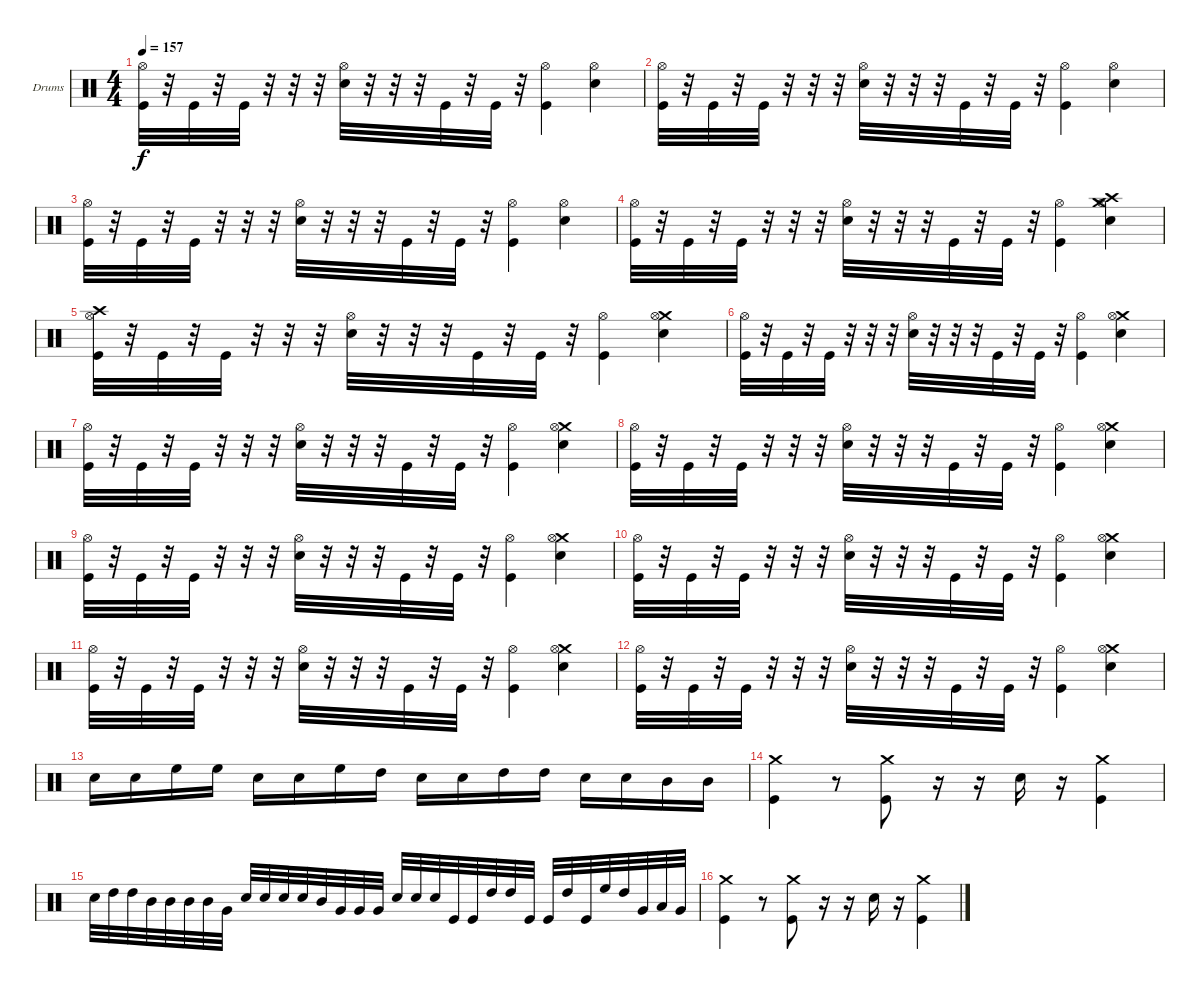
\defaultSystemsLayout 4
\bracketExtendMode groupsimilarinstruments
\firstSystemTrackNameOrientation horizontal
\otherSystemsTrackNameOrientation horizontal
\track ("Drum" "Drums") {instrument percussion}
\staff {score}
\articulation defaults
\ts (4 4)
\tempo 157
\clef neutral
\ks c
("Kick (hit)" "Hi-Hat (open)").32{dy f} r.32 "Kick (hit)".32 r.32 "Kick (hit)".32 r.32 r.32 r.32 ("Snare (hit) 2" "Hi-Hat (open)").32 r.32 r.32 r.32 "Kick (hit)".32 r.32 "Kick (hit)".32 r.32 ("Kick (hit)" "Hi-Hat (open)").4 ("Snare (hit) 2" "Hi-Hat (open)").4 |
("Kick (hit)" "Hi-Hat (open)").32 r.32 "Kick (hit)".32 r.32 "Kick (hit)".32 r.32 r.32 r.32 ("Snare (hit) 2" "Hi-Hat (open)").32 r.32 r.32 r.32 "Kick (hit)".32 r.32 "Kick (hit)".32 r.32 ("Kick (hit)" "Hi-Hat (open)").4 ("Snare (hit) 2" "Hi-Hat (open)").4 |
("Kick (hit)" "Hi-Hat (open)").32 r.32 "Kick (hit)".32 r.32 "Kick (hit)".32 r.32 r.32 r.32 ("Snare (hit) 2" "Hi-Hat (open)").32 r.32 r.32 r.32 "Kick (hit)".32 r.32 "Kick (hit)".32 r.32 ("Kick (hit)" "Hi-Hat (open)").4 ("Snare (hit) 2" "Hi-Hat (open)").4 |
("Kick (hit)" "Hi-Hat (open)").32 r.32 "Kick (hit)".32 r.32 "Kick (hit)".32 r.32 r.32 r.32 ("Snare (hit) 2" "Hi-Hat (open)").32 r.32 r.32 r.32 "Kick (hit)".32 r.32 "Kick (hit)".32 r.32 ("Kick (hit)" "Hi-Hat (open)").4 ("Snare (hit) 2" "Crash medium (hit)" "Crash high (hit)" "Hi-Hat (open)").4 |
("Kick (hit)" "Crash high (hit)" "Hi-Hat (open)").32 r.32 "Kick (hit)".32 r.32 "Kick (hit)".32 r.32 r.32 r.32 ("Snare (hit) 2" "Hi-Hat (open)").32 r.32 r.32 r.32 "Kick (hit)".32 r.32 "Kick (hit)".32 r.32 ("Kick (hit)" "Hi-Hat (open)").4 ("Snare (hit) 2" "Crash medium (hit)" "Hi-Hat (open)").4 |
("Kick (hit)" "Hi-Hat (open)").32 r.32 "Kick (hit)".32 r.32 "Kick (hit)".32 r.32 r.32 r.32 ("Snare (hit) 2" "Hi-Hat (open)").32 r.32 r.32 r.32 "Kick (hit)".32 r.32 "Kick (hit)".32 r.32 ("Kick (hit)" "Hi-Hat (open)").4 ("Snare (hit) 2" "Crash medium (hit)" "Hi-Hat (open)").4 |
("Kick (hit)" "Hi-Hat (open)").32 r.32 "Kick (hit)".32 r.32 "Kick (hit)".32 r.32 r.32 r.32 ("Snare (hit) 2" "Hi-Hat (open)").32 r.32 r.32 r.32 "Kick (hit)".32 r.32 "Kick (hit)".32 r.32 ("Kick (hit)" "Hi-Hat (open)").4 ("Snare (hit) 2" "Crash medium (hit)" "Hi-Hat (open)").4 |
("Kick (hit)" "Hi-Hat (open)").32 r.32 "Kick (hit)".32 r.32 "Kick (hit)".32 r.32 r.32 r.32 ("Snare (hit) 2" "Hi-Hat (open)").32 r.32 r.32 r.32 "Kick (hit)".32 r.32 "Kick (hit)".32 r.32 ("Kick (hit)" "Hi-Hat (open)").4 ("Snare (hit) 2" "Crash medium (hit)" "Hi-Hat (open)").4 |
("Kick (hit)" "Hi-Hat (open)").32 r.32 "Kick (hit)".32 r.32 "Kick (hit)".32 r.32 r.32 r.32 ("Snare (hit) 2" "Hi-Hat (open)").32 r.32 r.32 r.32 "Kick (hit)".32 r.32 "Kick (hit)".32 r.32 ("Kick (hit)" "Hi-Hat (open)").4 ("Snare (hit) 2" "Crash medium (hit)" "Hi-Hat (open)").4 |
("Kick (hit)" "Hi-Hat (open)").32 r.32 "Kick (hit)".32 r.32 "Kick (hit)".32 r.32 r.32 r.32 ("Snare (hit) 2" "Hi-Hat (open)").32 r.32 r.32 r.32 "Kick (hit)".32 r.32 "Kick (hit)".32 r.32 ("Kick (hit)" "Hi-Hat (open)").4 ("Snare (hit) 2" "Crash medium (hit)" "Hi-Hat (open)").4 |
("Kick (hit)" "Hi-Hat (open)").32 r.32 "Kick (hit)".32 r.32 "Kick (hit)".32 r.32 r.32 r.32 ("Snare (hit) 2" "Hi-Hat (open)").32 r.32 r.32 r.32 "Kick (hit)".32 r.32 "Kick (hit)".32 r.32 ("Kick (hit)" "Hi-Hat (open)").4 ("Snare (hit) 2" "Crash medium (hit)" "Hi-Hat (open)").4 |
("Kick (hit)" "Hi-Hat (open)").32 r.32 "Kick (hit)".32 r.32 "Kick (hit)".32 r.32 r.32 r.32 ("Snare (hit) 2" "Hi-Hat (open)").32 r.32 r.32 r.32 "Kick (hit)".32 r.32 "Kick (hit)".32 r.32 ("Kick (hit)" "Hi-Hat (open)").4 ("Snare (hit) 2" "Crash medium (hit)" "Hi-Hat (open)").4 |
"Snare (hit) 2".16 "Snare (hit) 2".16 "High Floor Tom (hit)".16 "High Floor Tom (hit)".16 "Snare (hit) 2".16 "Snare (hit) 2".16 "High Floor Tom (hit)".16 "High Tom (hit)".16 "Snare (hit) 2".16 "Snare (hit) 2".16 "High Tom (hit)".16 "High Tom (hit)".16 "Snare (hit) 2".16 "Snare (hit) 2".16 "Mid Tom (hit)".16 "Mid Tom (hit)".16 |
("Crash medium (hit)" "Kick (hit)").4 r.8 ("Crash medium (hit)" "Kick (hit)").8 r.16 r.16 "Snare (hit) 2".16 r.16 ("Kick (hit)" "Crash medium (hit)").4 |
"Snare (hit) 2".32 "High Tom (hit)".32 "High Tom (hit)".32 "Mid Tom (hit)".32 "Mid Tom (hit)".32 "Mid Tom (hit)".32 "Mid Tom (hit)".32 "Very Low Tom (hit)".32 "Snare (hit) 2".32 "Snare (hit) 2".32 "Snare (hit) 2".32 "Snare (hit) 2".32 "Mid Tom (hit)".32 "Very Low Tom (hit)".32 "Very Low Tom (hit)".32 "Very Low Tom (hit)".32 "Snare (hit) 2".32 "Snare (hit) 2".32 "Snare (hit) 2".32 "Kick (hit)".32 "Kick (hit)".32 "High Tom (hit)".32 "High Tom (hit)".32 "Kick (hit)".32 "Kick (hit)".32 "High Tom (hit)".32 "Kick (hit)".32 "High Floor Tom (hit)".32 "High Tom (hit)".32 "Very Low Tom (hit)".32 "Low Tom (hit)".32 "Very Low Tom (hit)".32 |
("Crash medium (hit)" "Kick (hit)").4 r.8 ("Crash medium (hit)" "Kick (hit)").8 r.16 r.16 "Snare (hit) 2".16 r.16 ("Kick (hit)" "Crash medium (hit)").4
